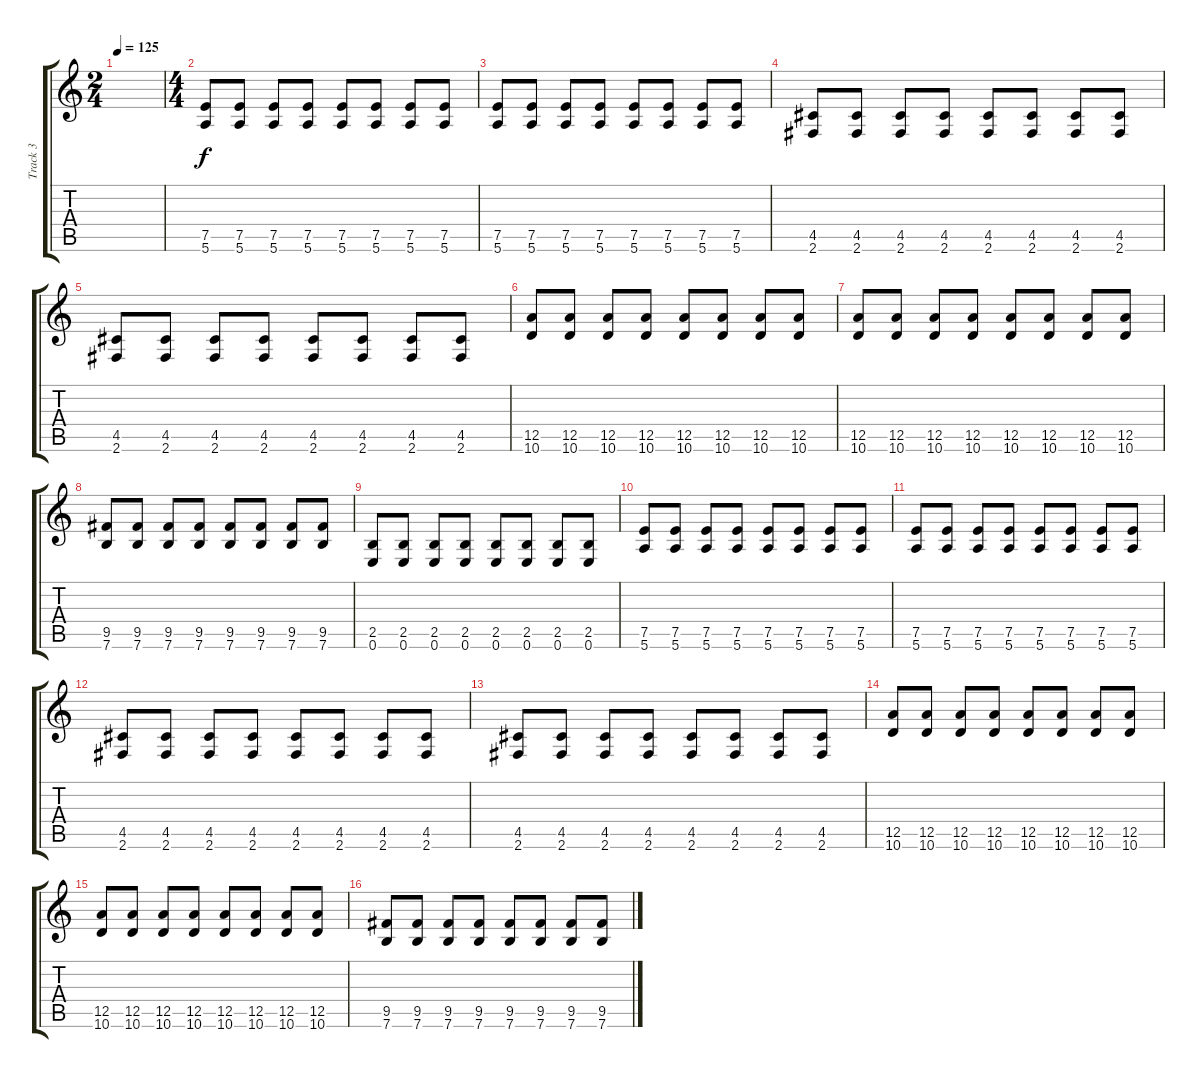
\track ("Track 3" "Track 3") {instrument distortionguitar}
\staff {score tabs}
\tuning (E4 B3 G3 D3 A2 E2) {hide}
\ts (2 4)
\tempo 125
\clef g2
\ks c
|
\ts (4 4)
(7.5 5.6).8 (7.5 5.6).8 (7.5 5.6).8 (7.5 5.6).8 (7.5 5.6).8 (7.5 5.6).8 (7.5 5.6).8 (7.5 5.6).8 |
(7.5 5.6).8 (7.5 5.6).8 (7.5 5.6).8 (7.5 5.6).8 (7.5 5.6).8 (7.5 5.6).8 (7.5 5.6).8 (7.5 5.6).8 |
(4.5 2.6).8 (4.5 2.6).8 (4.5 2.6).8 (4.5 2.6).8 (4.5 2.6).8 (4.5 2.6).8 (4.5 2.6).8 (4.5 2.6).8 |
(4.5 2.6).8 (4.5 2.6).8 (4.5 2.6).8 (4.5 2.6).8 (4.5 2.6).8 (4.5 2.6).8 (4.5 2.6).8 (4.5 2.6).8 |
(12.5 10.6).8 (12.5 10.6).8 (12.5 10.6).8 (12.5 10.6).8 (12.5 10.6).8 (12.5 10.6).8 (12.5 10.6).8 (12.5 10.6).8 |
(12.5 10.6).8 (12.5 10.6).8 (12.5 10.6).8 (12.5 10.6).8 (12.5 10.6).8 (12.5 10.6).8 (12.5 10.6).8 (12.5 10.6).8 |
(9.5 7.6).8 (9.5 7.6).8 (9.5 7.6).8 (9.5 7.6).8 (9.5 7.6).8 (9.5 7.6).8 (9.5 7.6).8 (9.5 7.6).8 |
(2.5 0.6).8 (2.5 0.6).8 (2.5 0.6).8 (2.5 0.6).8 (2.5 0.6).8 (2.5 0.6).8 (2.5 0.6).8 (2.5 0.6).8 |
(7.5 5.6).8 (7.5 5.6).8 (7.5 5.6).8 (7.5 5.6).8 (7.5 5.6).8 (7.5 5.6).8 (7.5 5.6).8 (7.5 5.6).8 |
(7.5 5.6).8 (7.5 5.6).8 (7.5 5.6).8 (7.5 5.6).8 (7.5 5.6).8 (7.5 5.6).8 (7.5 5.6).8 (7.5 5.6).8 |
(4.5 2.6).8 (4.5 2.6).8 (4.5 2.6).8 (4.5 2.6).8 (4.5 2.6).8 (4.5 2.6).8 (4.5 2.6).8 (4.5 2.6).8 |
(4.5 2.6).8 (4.5 2.6).8 (4.5 2.6).8 (4.5 2.6).8 (4.5 2.6).8 (4.5 2.6).8 (4.5 2.6).8 (4.5 2.6).8 |
(12.5 10.6).8 (12.5 10.6).8 (12.5 10.6).8 (12.5 10.6).8 (12.5 10.6).8 (12.5 10.6).8 (12.5 10.6).8 (12.5 10.6).8 |
(12.5 10.6).8 (12.5 10.6).8 (12.5 10.6).8 (12.5 10.6).8 (12.5 10.6).8 (12.5 10.6).8 (12.5 10.6).8 (12.5 10.6).8 |
(9.5 7.6).8 (9.5 7.6).8 (9.5 7.6).8 (9.5 7.6).8 (9.5 7.6).8 (9.5 7.6).8 (9.5 7.6).8 (9.5 7.6).8
